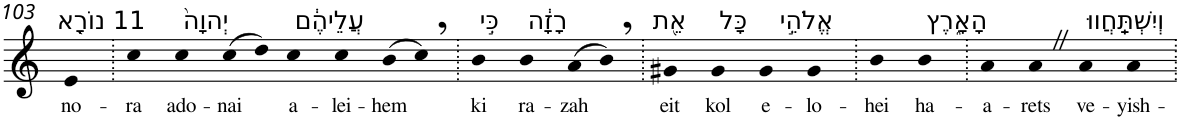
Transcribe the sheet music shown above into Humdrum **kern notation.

**kern	**text
*part1	*part1
*staff1	*staff1
*I"Piano	*
*I'Pno	*
!!LO:PB:g=z
*clefG2	*
*k[]	*
=103	=103
!LO:TX:a:t=11 נוֹרָ֤א	!
!	!LO:LY:b
4e	no-
=104.	=104.
!	!LO:LY:b
4cc	-ra
!LO:TX:a:t=יְהוָה֙	!
!	!LO:LY:b
4cc	ado-
!	!LO:LY:b
(>8cc	-nai
8dd)	.
!LO:TX:a:t=עֲלֵיהֶ֔ם	!
!	!LO:LY:b
4cc	a-
!	!LO:LY:b
4cc	-lei-
!	!LO:LY:b
(>8b	-hem
8cc,)	.
=105.	=105.
!LO:TX:a:t=כִּ֣י	!
!	!LO:LY:b
4b	ki
!LO:TX:a:t=רָזָ֔ה	!
!	!LO:LY:b
4b	ra-
!	!LO:LY:b
(>8a	-zah
8b,)	.
=106.	=106.
!LO:TX:a:t=אֵ֖ת	!
!	!LO:LY:b
4g#X	eit
!LO:TX:a:t=כָּל	!
!	!LO:LY:b
4g#	kol
!LO:TX:a:t=אֱלֹהֵ֣י	!
!	!LO:LY:b
4g#	e-
!	!LO:LY:b
4g#	-lo-
=107.	=107.
!	!LO:LY:b
4b	-hei
!LO:TX:a:t=הָאָ֑רֶץ	!
!	!LO:LY:b
4b	ha-
=108.	=108.
!	!LO:LY:b
4a	-a-
!	!LO:LY:b
4aZ	-rets
!LO:TX:a:t=וְיִשְׁתַּֽחֲווּ	!
!	!LO:LY:b
4a	ve-
!	!LO:LY:b
4a	-yish-
=.	=.
*-	*-
